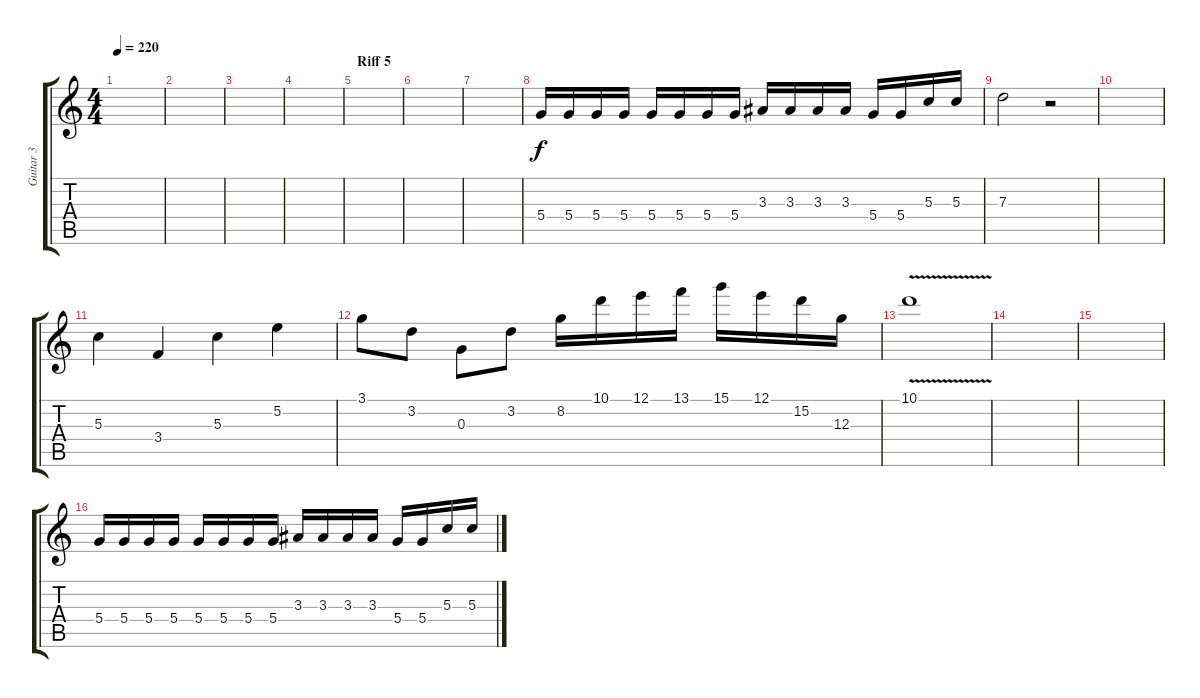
\track ("Guitar 3" "Guitar 3") {instrument distortionguitar}
\staff {score tabs}
\tuning (E4 B3 G3 D3 A2 E2) {hide}
\ts (4 4)
\tempo 220
\clef g2
\ks c
|
|
|
|
\section ("" "Riff 5")
|
|
|
5.4.16 5.4.16 5.4.16 5.4.16 5.4.16 5.4.16 5.4.16 5.4.16 3.3.16 3.3.16 3.3.16 3.3.16 5.4.16 5.4.16 5.3.16 5.3.16 |
7.3.2 r.2 |
|
5.3.4 3.4.4 5.3.4 5.2.4 |
3.1.8 3.2.8 0.3.8 3.2.8 8.2.16 10.1.16 12.1.16 13.1.16 15.1.16 12.1.16 15.2.16 12.3.16 |
10.1{v}.1 |
|
|
5.4.16 5.4.16 5.4.16 5.4.16 5.4.16 5.4.16 5.4.16 5.4.16 3.3.16 3.3.16 3.3.16 3.3.16 5.4.16 5.4.16 5.3.16 5.3.16
